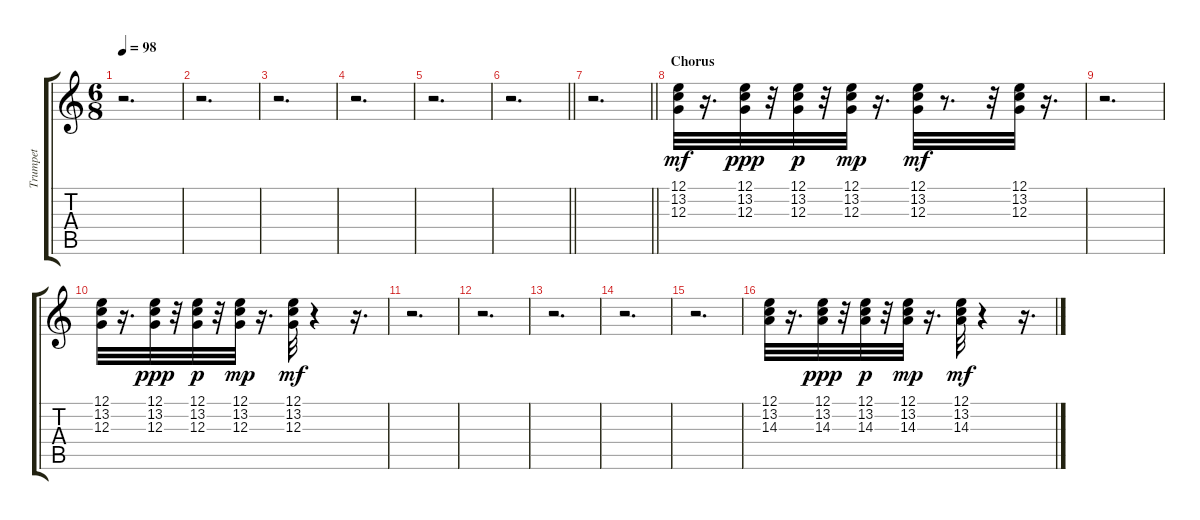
\track ("Trumpet" "Trumpet") {instrument brasssection}
\staff {score tabs}
\tuning (E4 B3 G3 D3 A2 E2) {hide}
\ts (6 8)
\tempo 98
\clef g2
\ks c
r.2{d dy mf} |
r.2{d} |
r.2{d} |
r.2{d} |
r.2{d} |
\barLineRight lightlight
r.2{d} |
\barLineRight lightlight
r.2{d} |
\section ("" "Chorus")
(12.1 13.2 12.3).32 r.16{d} (12.1 13.2 12.3).32{dy ppp} r.32 (12.1 13.2 12.3).32{dy p} r.32 (12.1 13.2 12.3).32{dy mp} r.16{d} (12.1 13.2 12.3).32{dy mf} r.8{d} r.32 (12.1 13.2 12.3).32 r.16{d} |
r.2{d} |
(12.1 13.2 12.3).32 r.16{d} (12.1 13.2 12.3).32{dy ppp} r.32 (12.1 13.2 12.3).32{dy p} r.32 (12.1 13.2 12.3).32{dy mp} r.16{d} (12.1 13.2 12.3).32{dy mf} r.4 r.16{d} |
r.2{d} |
r.2{d} |
r.2{d} |
r.2{d} |
r.2{d} |
(12.1 13.2 14.3).32 r.16{d} (12.1 13.2 14.3).32{dy ppp} r.32 (12.1 13.2 14.3).32{dy p} r.32 (12.1 13.2 14.3).32{dy mp} r.16{d} (12.1 13.2 14.3).32{dy mf} r.4 r.16{d}
